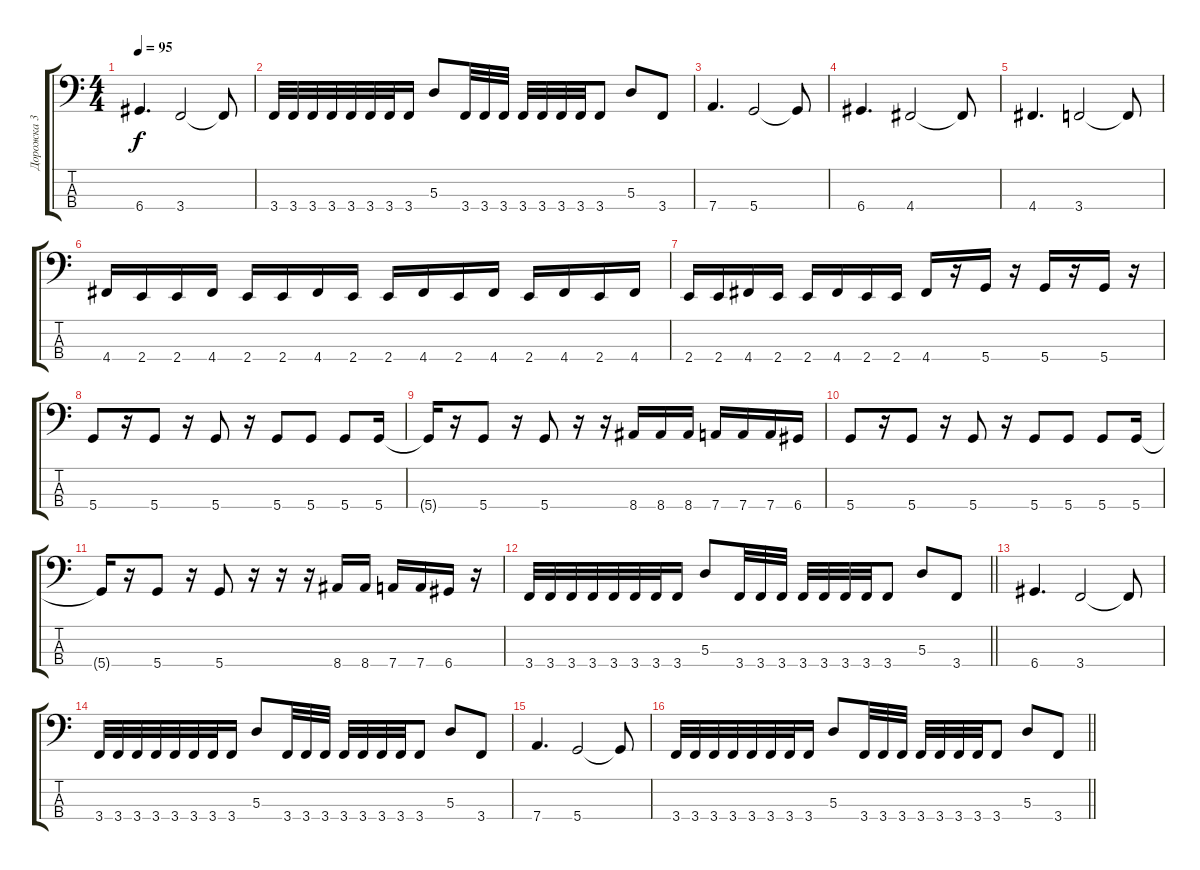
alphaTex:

\track ("Дорожка 3" "Дорожка 3") {instrument electricbassfinger}
\staff {score tabs}
\tuning (G2 D2 A1 D1) {hide}
\ts (4 4)
\tempo 95
\clef f4
\ks c
6.4.4{d dy f} 3.4.2 3.4{t}.8 |
3.4.32 3.4.32 3.4.32 3.4.32 3.4.32 3.4.32 3.4.32 3.4.16 5.3.8 3.4.32 3.4.32 3.4.32 3.4.32 3.4.32 3.4.32 3.4.32 3.4.8 5.3.8 3.4.8 |
7.4.4{d} 5.4.2 5.4{t}.8 |
6.4.4{d} 4.4.2 4.4{t}.8 |
4.4.4{d} 3.4.2 3.4{t}.8 |
4.4.16 2.4.16 2.4.16 4.4.16 2.4.16 2.4.16 4.4.16 2.4.16 2.4.16 4.4.16 2.4.16 4.4.16 2.4.16 4.4.16 2.4.16 4.4.16 |
2.4.16 2.4.16 4.4.16 2.4.16 2.4.16 4.4.16 2.4.16 2.4.16 4.4.16 r.16 5.4.16 r.16 5.4.16 r.16 5.4.16 r.16 |
5.4.8 r.16 5.4.8 r.16 5.4.8 r.16 5.4.8 5.4.8 5.4.8 5.4.16 |
5.4{t}.16 r.16 5.4.8 r.16 5.4.8 r.16 r.16 8.4.16 8.4.16 8.4.16 7.4.16 7.4.16 7.4.16 6.4.16 |
5.4.8 r.16 5.4.8 r.16 5.4.8 r.16 5.4.8 5.4.8 5.4.8 5.4.16 |
5.4{t}.16 r.16 5.4.8 r.16 5.4.8 r.16 r.16 r.16 8.4.16 8.4.16 7.4.16 7.4.16 6.4.16 r.16 |
\barLineRight lightlight
3.4.32 3.4.32 3.4.32 3.4.32 3.4.32 3.4.32 3.4.32 3.4.16 5.3.8 3.4.32 3.4.32 3.4.32 3.4.32 3.4.32 3.4.32 3.4.32 3.4.8 5.3.8 3.4.8 |
6.4.4{d} 3.4.2 3.4{t}.8 |
3.4.32 3.4.32 3.4.32 3.4.32 3.4.32 3.4.32 3.4.32 3.4.16 5.3.8 3.4.32 3.4.32 3.4.32 3.4.32 3.4.32 3.4.32 3.4.32 3.4.8 5.3.8 3.4.8 |
7.4.4{d} 5.4.2 5.4{t}.8 |
\barLineRight lightlight
3.4.32 3.4.32 3.4.32 3.4.32 3.4.32 3.4.32 3.4.32 3.4.16 5.3.8 3.4.32 3.4.32 3.4.32 3.4.32 3.4.32 3.4.32 3.4.32 3.4.8 5.3.8 3.4.8
